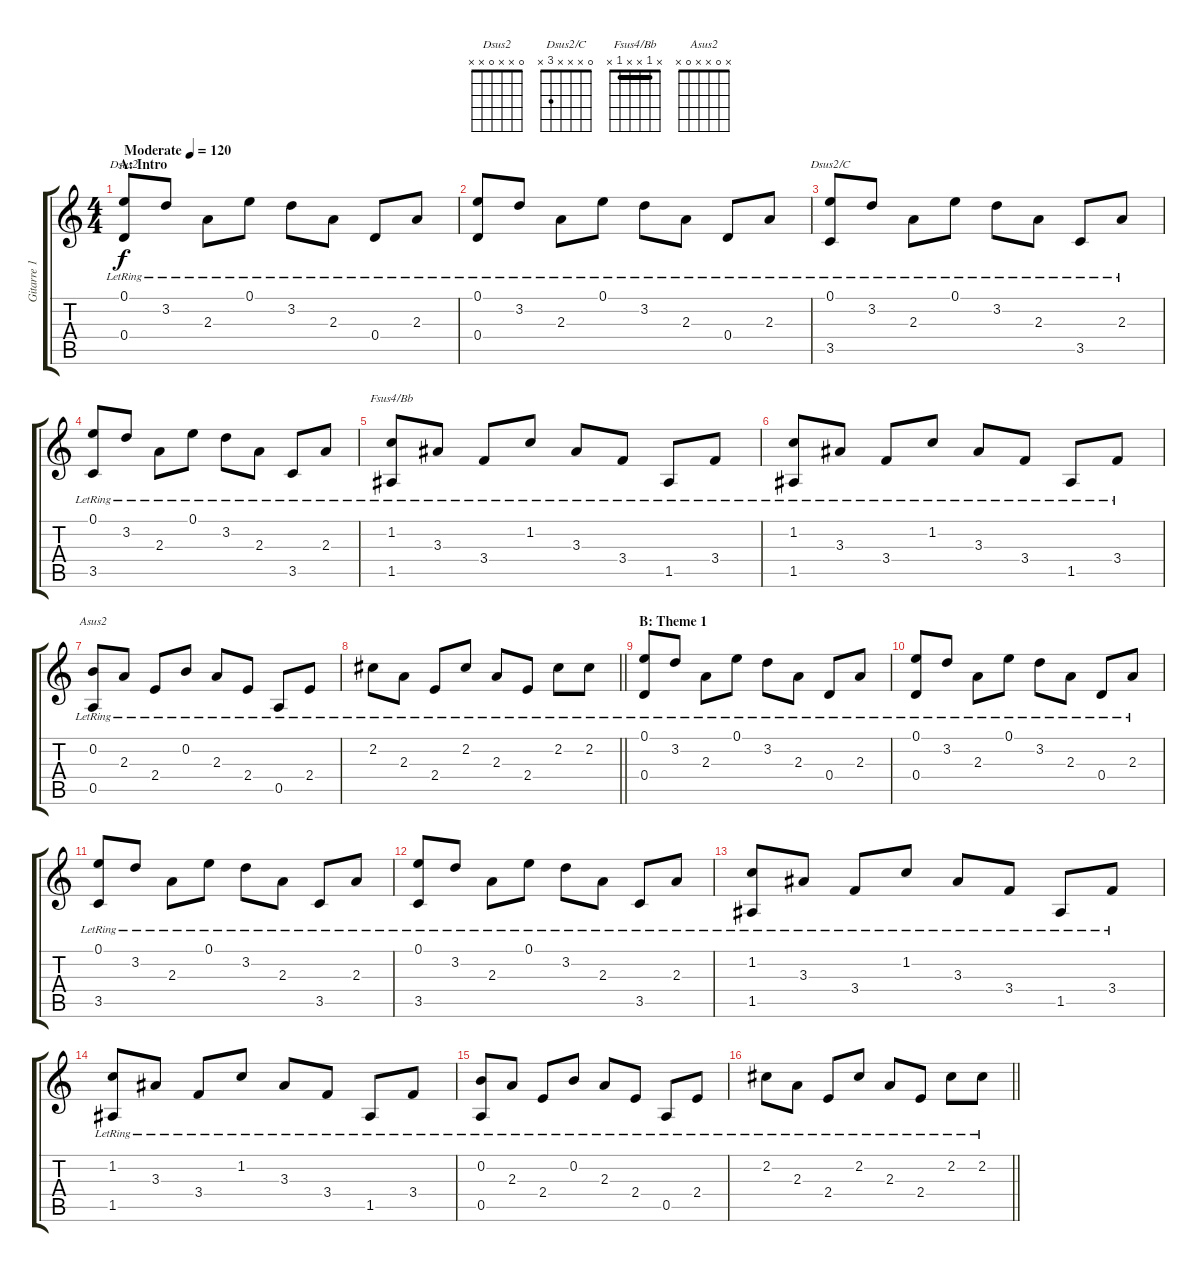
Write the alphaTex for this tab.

\track ("Gitarre 1" "Gitarre 1") {instrument acousticguitarsteel}
\staff {score tabs}
\tuning (E4 B3 G3 D3 A2 E2) {hide}
\chord ("Dsus2" 0 x x 0 x x)
\chord ("Dsus2/C" 0 x x x 3 x)
\chord ("Fsus4/Bb" x 1 x x 1 x) {barre 1}
\chord ("Asus2" x 0 x x 0 x)
\ts (4 4)
\section ("" "A: Intro")
\tempo (120 "Moderate")
\clef g2
\ks c
(0.1{lr} 0.4{lr}).8{ch "Dsus2" dy f instrument acousticguitarsteel} 3.2{lr}.8 2.3{lr}.8 0.1{lr}.8 3.2{lr}.8 2.3{lr}.8 0.4{lr}.8 2.3{lr}.8 |
(0.1{lr} 0.4{lr}).8 3.2{lr}.8 2.3{lr}.8 0.1{lr}.8 3.2{lr}.8 2.3{lr}.8 0.4{lr}.8 2.3{lr}.8 |
(0.1{lr} 3.5{lr}).8{ch "Dsus2/C"} 3.2{lr}.8 2.3{lr}.8 0.1{lr}.8 3.2{lr}.8 2.3{lr}.8 3.5{lr}.8 2.3{lr}.8 |
(0.1{lr} 3.5{lr}).8 3.2{lr}.8 2.3{lr}.8 0.1{lr}.8 3.2{lr}.8 2.3{lr}.8 3.5{lr}.8 2.3{lr}.8 |
(1.2{lr} 1.5{lr}).8{ch "Fsus4/Bb"} 3.3{lr}.8 3.4{lr}.8 1.2{lr}.8 3.3{lr}.8 3.4{lr}.8 1.5{lr}.8 3.4{lr}.8 |
(1.2{lr} 1.5{lr}).8 3.3{lr}.8 3.4{lr}.8 1.2{lr}.8 3.3{lr}.8 3.4{lr}.8 1.5{lr}.8 3.4{lr}.8 |
(0.2{lr} 0.5{lr}).8{ch "Asus2"} 2.3{lr}.8 2.4{lr}.8 0.2{lr}.8 2.3{lr}.8 2.4{lr}.8 0.5{lr}.8 2.4{lr}.8 |
\barLineRight lightlight
2.2{lr}.8 2.3{lr}.8 2.4{lr}.8 2.2{lr}.8 2.3{lr}.8 2.4{lr}.8 2.2{lr}.8 2.2{lr}.8 |
\section ("" "B: Theme 1")
(0.1{lr} 0.4{lr}).8 3.2{lr}.8 2.3{lr}.8 0.1{lr}.8 3.2{lr}.8 2.3{lr}.8 0.4{lr}.8 2.3{lr}.8 |
(0.1{lr} 0.4{lr}).8 3.2{lr}.8 2.3{lr}.8 0.1{lr}.8 3.2{lr}.8 2.3{lr}.8 0.4{lr}.8 2.3{lr}.8 |
(0.1{lr} 3.5{lr}).8 3.2{lr}.8 2.3{lr}.8 0.1{lr}.8 3.2{lr}.8 2.3{lr}.8 3.5{lr}.8 2.3{lr}.8 |
(0.1{lr} 3.5{lr}).8 3.2{lr}.8 2.3{lr}.8 0.1{lr}.8 3.2{lr}.8 2.3{lr}.8 3.5{lr}.8 2.3{lr}.8 |
(1.2{lr} 1.5{lr}).8 3.3{lr}.8 3.4{lr}.8 1.2{lr}.8 3.3{lr}.8 3.4{lr}.8 1.5{lr}.8 3.4{lr}.8 |
(1.2{lr} 1.5{lr}).8 3.3{lr}.8 3.4{lr}.8 1.2{lr}.8 3.3{lr}.8 3.4{lr}.8 1.5{lr}.8 3.4{lr}.8 |
(0.2{lr} 0.5{lr}).8 2.3{lr}.8 2.4{lr}.8 0.2{lr}.8 2.3{lr}.8 2.4{lr}.8 0.5{lr}.8 2.4{lr}.8 |
\barLineRight lightlight
2.2{lr}.8 2.3{lr}.8 2.4{lr}.8 2.2{lr}.8 2.3{lr}.8 2.4{lr}.8 2.2{lr}.8 2.2{lr}.8
